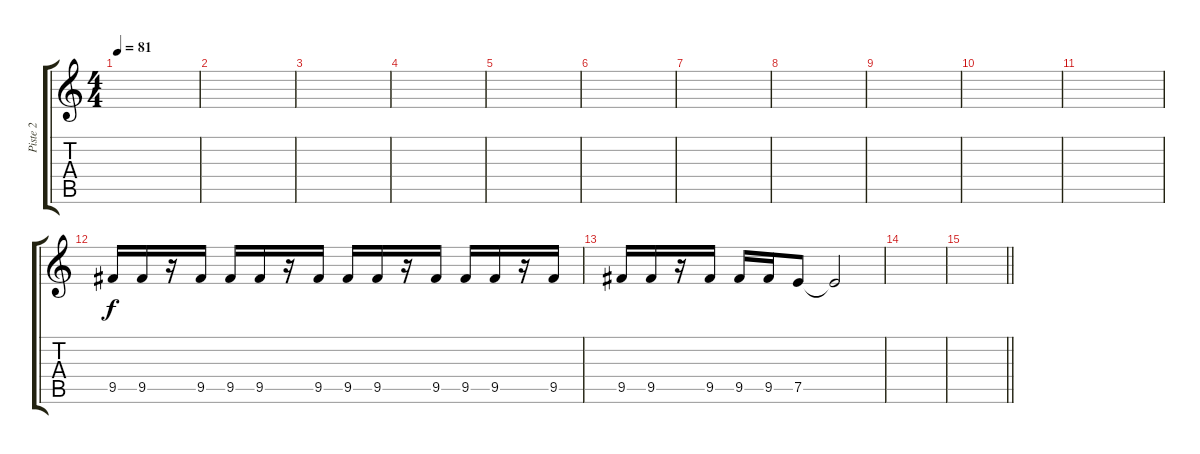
\track ("Piste 2" "Piste 2") {instrument acousticguitarsteel}
\staff {score tabs}
\tuning (E4 B3 G3 D3 A2 D2) {hide}
\ts (4 4)
\tempo 81
\clef g2
\ks c
|
|
|
|
|
|
|
|
|
|
|
9.5.16{dy f} 9.5.16 r.16 9.5.16 9.5.16 9.5.16 r.16 9.5.16 9.5.16 9.5.16 r.16 9.5.16 9.5.16 9.5.16 r.16 9.5.16 |
9.5.16 9.5.16 r.16 9.5.16 9.5.16 9.5.16 7.5.8 7.5{t}.2 |
|
\barLineRight lightlight
